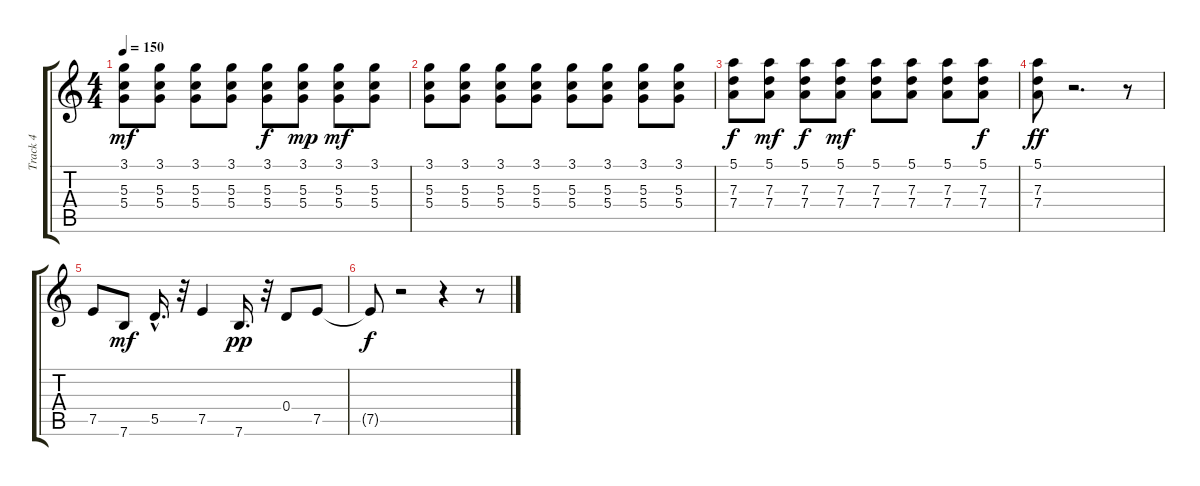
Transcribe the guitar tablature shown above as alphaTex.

\track ("Track 4" "Track 4") {instrument overdrivenguitar}
\staff {score tabs}
\tuning (E4 B3 G3 D3 A2 E2) {hide}
\ts (4 4)
\tempo 150
\clef g2
\ks c
(3.1 5.3 5.4).8{dy mf} (3.1 5.3 5.4).8 (3.1 5.3 5.4).8 (3.1 5.3 5.4).8 (3.1 5.3 5.4).8{dy f} (3.1 5.3 5.4).8{dy mp} (3.1 5.3 5.4).8{dy mf} (3.1 5.3 5.4).8 |
(3.1 5.3 5.4).8 (3.1 5.3 5.4).8 (3.1 5.3 5.4).8 (3.1 5.3 5.4).8 (3.1 5.3 5.4).8 (3.1 5.3 5.4).8 (3.1 5.3 5.4).8 (3.1 5.3 5.4).8 |
(5.1 7.3 7.4).8{dy f} (5.1 7.3 7.4).8{dy mf} (5.1 7.3 7.4).8{dy f} (5.1 7.3 7.4).8{dy mf} (5.1 7.3 7.4).8 (5.1 7.3 7.4).8 (5.1 7.3 7.4).8 (5.1 7.3 7.4).8{dy f} |
(5.1 7.3 7.4).8{dy ff} r.2{d} r.8 |
7.5.8 7.6.8{dy mf} 5.5{hac}.16{d} r.32 7.5.4 7.6.16{d dy pp} r.32 0.4.8 7.5.8 |
7.5{t}.8{dy f} r.2 r.4 r.8
